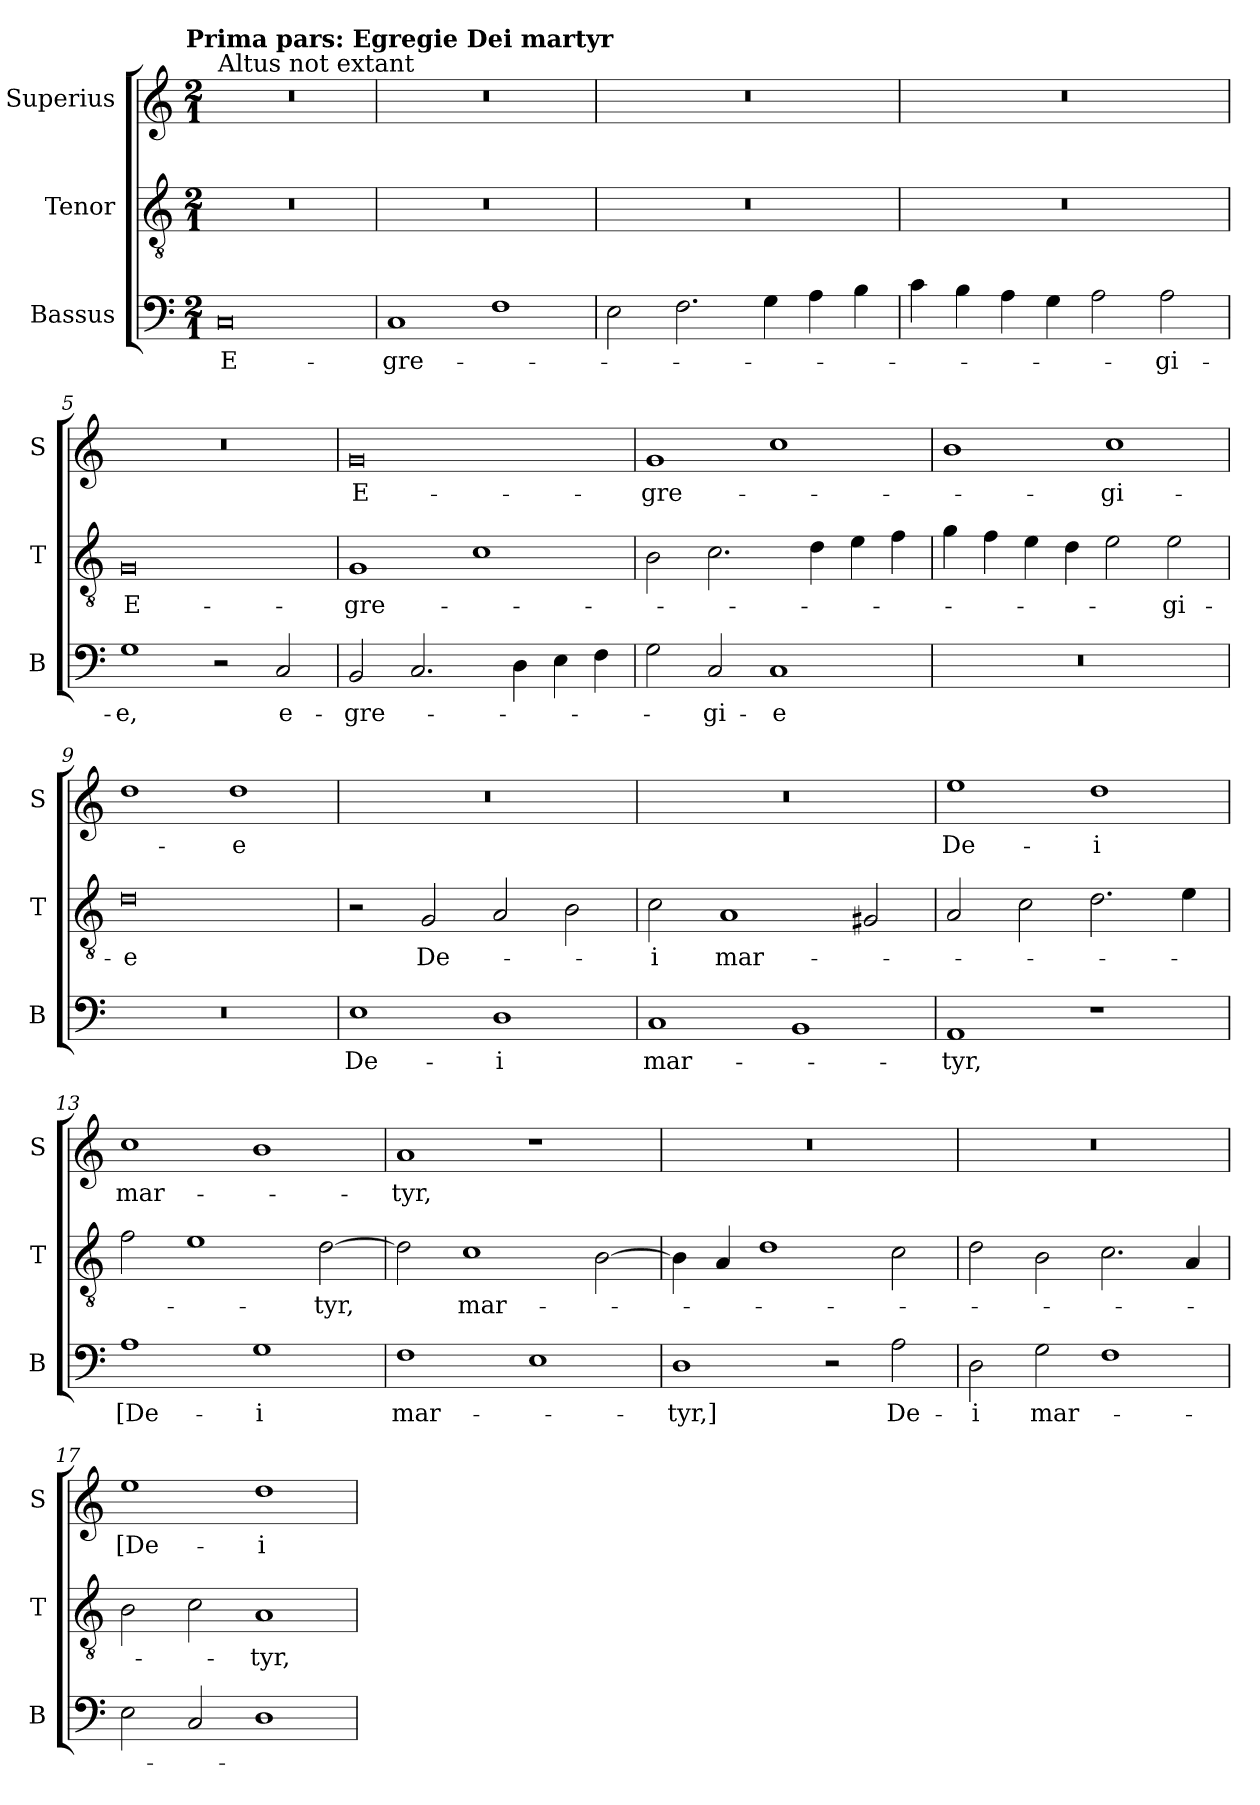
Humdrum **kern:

**kern	**text	**kern	**text	**kern	**text
*part3	*part3	*part2	*part2	*part1	*part1
*staff3	*staff3	*staff2	*staff2	*staff1	*staff1
*I"Bassus	*	*I"Tenor	*	*I"Superius	*
*I'B	*	*I'T	*	*I'S	*
*clefF4	*	*clefGv2	*	*clefG2	*
*k[]	*	*k[]	*	*k[]	*
!!LO:TX:omd:t=Prima pars&colon; Egregie Dei martyr
*M2/1	*	*M2/1	*	*M2/1	*
=1	=1	=1	=1	=1	=1
!	!	!	!	!LO:TX:a:t=Altus not extant	!
0C	E-	0r	.	0r	.
=2	=2	=2	=2	=2	=2
1C	-gre-	0r	.	0r	.
1F	.	.	.	.	.
=3	=3	=3	=3	=3	=3
2E	.	0r	.	0r	.
2.F	.	.	.	.	.
4G	.	.	.	.	.
4A	.	.	.	.	.
4B	.	.	.	.	.
=4	=4	=4	=4	=4	=4
4c	.	0r	.	0r	.
4B	.	.	.	.	.
4A	.	.	.	.	.
4G	.	.	.	.	.
2A	.	.	.	.	.
2A	-gi-	.	.	.	.
=5	=5	=5	=5	=5	=5
1G	-e,	0G	E-	0r	.
2r	.	.	.	.	.
2C	e-	.	.	.	.
=6	=6	=6	=6	=6	=6
2BB	-gre-	1G	-gre-	0g	E-
2.C	.	.	.	.	.
.	.	1c	.	.	.
4D	.	.	.	.	.
4E	.	.	.	.	.
4F	.	.	.	.	.
=7	=7	=7	=7	=7	=7
2G	.	2B	.	1g	-gre-
2C	-gi-	2.c	.	.	.
1C	-e	.	.	1cc	.
.	.	4d	.	.	.
.	.	4e	.	.	.
.	.	4f	.	.	.
=8	=8	=8	=8	=8	=8
0r	.	4g	.	1b	.
.	.	4f	.	.	.
.	.	4e	.	.	.
.	.	4d	.	.	.
.	.	2e	.	1cc	-gi-
.	.	2e	-gi-	.	.
=9	=9	=9	=9	=9	=9
0r	.	0d	-e	1dd	.
.	.	.	.	1dd	-e
=10	=10	=10	=10	=10	=10
1E	De-	2r	.	0r	.
.	.	2G	De-	.	.
1D	-i	2A	.	.	.
.	.	2B	.	.	.
=11	=11	=11	=11	=11	=11
1C	mar-	2c	-i	0r	.
.	.	1A	mar-	.	.
1BB	.	.	.	.	.
.	.	2G#X	.	.	.
=12	=12	=12	=12	=12	=12
1AA	-tyr,	2A	.	1ee	De-
.	.	2c	.	.	.
1r	.	2.d	.	1dd	-i
.	.	4e	.	.	.
=13	=13	=13	=13	=13	=13
1A	[De-	2f	.	1cc	mar-
.	.	1e	.	.	.
1G	-i	.	.	1b	.
.	.	[2d	-tyr,	.	.
=14	=14	=14	=14	=14	=14
1F	mar-	2d]	.	1a	-tyr,
.	.	1c	mar-	.	.
1E	.	.	.	1r	.
.	.	[2B	.	.	.
=15	=15	=15	=15	=15	=15
1D	-tyr,]	4B]	.	0r	.
.	.	4A	.	.	.
.	.	1d	.	.	.
2r	.	.	.	.	.
2A	De-	2c	.	.	.
=16	=16	=16	=16	=16	=16
2D	-i	2d	.	0r	.
2G	mar-	2B	.	.	.
1F	.	2.c	.	.	.
.	.	4A	.	.	.
=17	=17	=17	=17	=17	=17
2E	.	2B	.	1ee	[De-
2C	.	2c	.	.	.
1D	.	1A	-tyr,	1dd	-i
=	=	=	=	=	=
*-	*-	*-	*-	*-	*-
